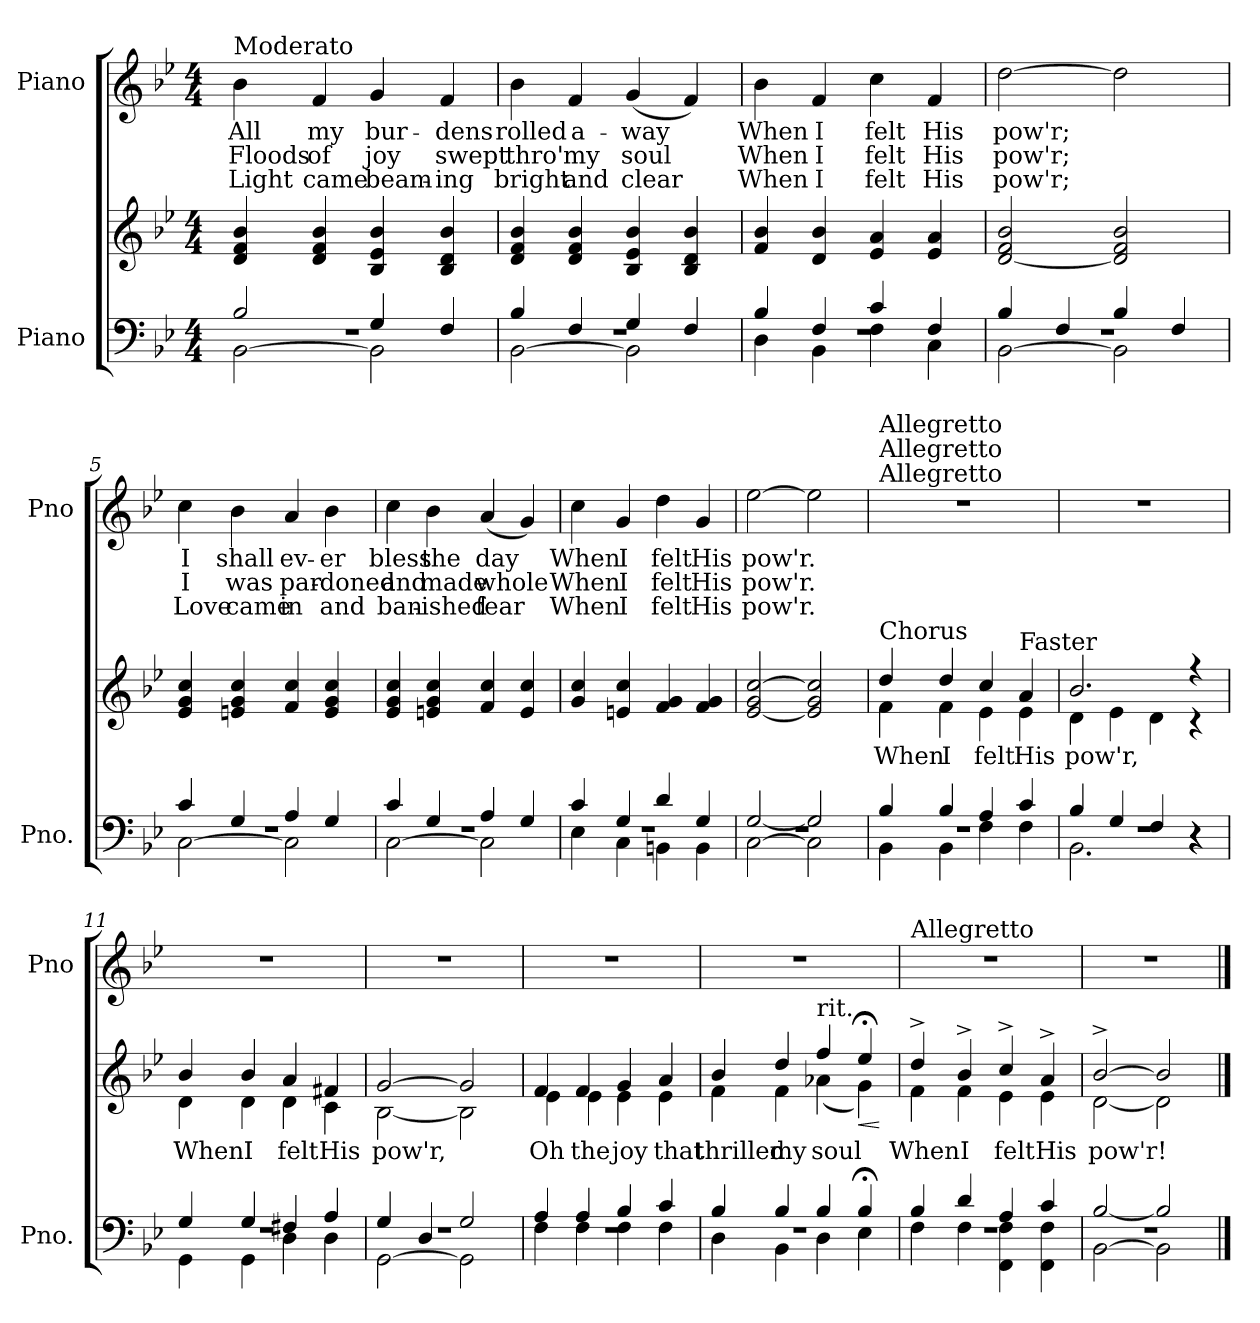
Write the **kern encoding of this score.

**kern	**kern	**text	**dynam	**kern	**text	**text	**text
*part2	*part2	*part2	*part2	*part1	*part1	*part1	*part1
*staff3	*staff2	*staff2	*staff2/3	*staff1	*staff1	*staff1	*staff1
*I"Piano	*	*	*	*I"Piano	*	*	*
*I'Pno.	*	*	*	*I'Pno	*	*	*
*clefF4	*clefG2	*	*	*clefG2	*	*	*
*k[b-e-]	*k[b-e-]	*	*	*k[b-e-]	*	*	*
*B-:	*B-:	*	*	*B-:	*	*	*
*M4/4	*M4/4	*	*	*M4/4	*	*	*
=1	=1	=1	=1	=1	=1	=1	=1
.	.	.	.	8qb-/yy	1.	2.	3.
*^	*	*	*	*	*	*	*
*	*^	*	*	*	*	*	*	*
!	!	!	!	!	!	!LO:TX:a:t=Moderato	!	!	!
1r	2B-/	[2BB-\	4d/ 4f/ 4b-/	.	.	4b-\	All	Floods	Light
.	.	.	4d/ 4f/ 4b-/	.	.	4f/	my	of	came
.	4G/	2BB-\]	4B-/ 4e-/ 4b-/	.	.	4g/	bur-	joy	beam-
.	4F/	.	4B-/ 4d/ 4b-/	.	.	4f/	dens	swept	ing
=2	=2	=2	=2	=2	=2	=2	=2	=2	=2
1r	4B-/	[2BB-\	4d/ 4f/ 4b-/	.	.	4b-\	rolled	thro'	bright
.	4F/	.	4d/ 4f/ 4b-/	.	.	4f/	a-	my	and
.	4G/	2BB-\]	4B-/ 4e-/ 4b-/	.	.	(4g/	way	soul	clear
.	4F/	.	4B-/ 4d/ 4b-/	.	.	4f/)	.	.	.
!!LO:LB:g=z
=3	=3	=3	=3	=3	=3	=3	=3	=3	=3
1r	4B-/	4D\	4f/ 4b-/	.	.	4b-\	When	When	When
.	4F/	4BB-\	4d/ 4b-/	.	.	4f/	I	I	I
.	4c/	4F\	4e-/ 4a/	.	.	4cc\	felt	felt	felt
.	4F/	4C\	4e-/ 4a/	.	.	4f/	His	His	His
=4	=4	=4	=4	=4	=4	=4	=4	=4	=4
1r	4B-/	[2BB-\	[2d/ 2f/ 2b-/	.	.	[2dd\	pow'r;	pow'r;	pow'r;
.	4F/	.	.	.	.	.	.	.	.
.	4B-/	2BB-\]	2d/] 2f/ 2b-/	.	.	2dd\]	.	.	.
.	4F/	.	.	.	.	.	.	.	.
=5	=5	=5	=5	=5	=5	=5	=5	=5	=5
1r	4c/	[2C\	4e-/ 4g/ 4cc/	.	.	4cc\	I	I	Love
.	4G/	.	4en/ 4g/ 4cc/	.	.	4b-\	shall	was	came
.	4A/	2C\]	4f/ 4cc/	.	.	4a/	ev-	par-	in
.	4G/	.	4e/ 4g/ 4cc/	.	.	4b-\	er	doned	and
!!LO:PB:g=z
=6	=6	=6	=6	=6	=6	=6	=6	=6	=6
1r	4c/	[2C\	4e-/ 4g/ 4cc/	.	.	4cc\	bless	and	ban-
.	4G/	.	4en/ 4g/ 4cc/	.	.	4b-\	the	made	ished
.	4A/	2C\]	4f/ 4cc/	.	.	(4a/	day	whole	fear
.	4G/	.	4e/ 4cc/	.	.	4g/)	.	.	.
=7	=7	=7	=7	=7	=7	=7	=7	=7	=7
1r	4c/	4E-\	4g/ 4cc/	.	.	4cc\	When	When	When
.	4G/	4C\	4en/ 4cc/	.	.	4g/	I	I	I
.	4d/	4BBn\	4f/ 4g/	.	.	4dd\	felt	felt	felt
.	4G/	4BB\	4f/ 4g/	.	.	4g/	His	His	His
=8	=8	=8	=8	=8	=8	=8	=8	=8	=8
1r	[2G/	[2C\	[2e-/ 2g/ [2cc/	.	.	[2ee-\	pow'r.	pow'r.	pow'r.
.	2G/]	2C\]	2e-/] 2g/ 2cc/]	.	.	2ee-\]	.	.	.
!!LO:LB:g=z
=9	=9	=9	=9	=9	=9	=9	=9	=9	=9
*	*	*	*^	*	*	*	*	*	*
!	!	!	!	!	!	!	!LO:TX:a:t=Allegretto	!	!	!
!	!	!	!	!	!	!	!LO:TX:a:t=Allegretto	!	!	!
!	!	!	!	!	!	!	!LO:TX:a:t=Allegretto	!	!	!
!	!	!	!LO:TX:a:t=Chorus	!	!	!	!	!	!	!
1r	4B-/	4BB-\	4dd/	4f\	When	.	1r	.	.	.
.	4B-/	4BB-\	4dd/	4f\	I	.	.	.	.	.
.	4A/	4F\	4cc/	4e-\	felt	.	.	.	.	.
!	!	!	!LO:TX:a:t=Faster	!	!	!	!	!	!	!
.	4c/	4F\	4a/	4e-\	His	.	.	.	.	.
=10	=10	=10	=10	=10	=10	=10	=10	=10	=10	=10
1r	4B-/	2.BB-\	2.b-/	4d\	pow'r,	.	1r	.	.	.
.	4G/	.	.	4e-\	.	.	.	.	.	.
.	4F/	.	.	4d\	.	.	.	.	.	.
.	4r	4r	4r	4r	.	.	.	.	.	.
=11	=11	=11	=11	=11	=11	=11	=11	=11	=11	=11
1r	4G/	4GG\	4b-/	4d\	When	.	1r	.	.	.
.	4G/	4GG\	4b-/	4d\	I	.	.	.	.	.
.	4F#X/	4D\	4a/	4d\	felt	.	.	.	.	.
.	4A/	4D\	4f#X/	4c\	His	.	.	.	.	.
!!LO:LB:g=z
=12	=12	=12	=12	=12	=12	=12	=12	=12	=12	=12
1r	4G/	[2GG\	[2g/	[2B-\	pow'r,	.	1r	.	.	.
.	4D/	.	.	.	.	.	.	.	.	.
.	2G/	2GG\]	2g/]	2B-\]	.	.	.	.	.	.
=13	=13	=13	=13	=13	=13	=13	=13	=13	=13	=13
1r	4A/	4F\	4f/	4e-\	Oh	.	1r	.	.	.
.	4A/	4F\	4f/	4e-\	the	.	.	.	.	.
.	4B-/	4F\	4g/	4e-\	joy	.	.	.	.	.
.	4c/	4F\	4a/	4e-\	that	.	.	.	.	.
=14	=14	=14	=14	=14	=14	=14	=14	=14	=14	=14
1r	4B-/	4D\	4b-/	4f\	thrilled	.	1r	.	.	.
.	4B-/	4BB-\	4dd/	4f\	my	.	.	.	.	.
!	!	!	!LO:TX:a:t=rit.	!	!	!	!	!	!	!
.	4B-/	4D\	4ff/	(4a-X\	soul	.	.	.	.	.
!	!	!	!	!	!	!LO:HP:b	!	!	!	!
.	4B-/	4E-;\	4ee-;</	4g\)	.	<	.	.	.	.
*v	*v	*v	*	*	*	*	*	*	*	*
*	*v	*v	*	*	*	*	*	*
.	.	.	[	.	.	.	.
!!LO:LB:g=z
=15	=15	=15	=15	=15	=15	=15	=15
*^	*^	*	*	*	*	*	*
*	*^	*	*	*	*	*	*	*	*
!	!	!	!	!	!	!	!LO:TX:a:t=Allegretto	!	!	!
1r	4B-/	4F\	4dd^/	4f\	When	.	1r	.	.	.
.	4d/	4F\	4b-^/	4f\	I	.	.	.	.	.
.	4A/	4FF\ 4F\	4cc^/	4e-\	felt	.	.	.	.	.
.	4c/	4FF\ 4F\	4a^/	4e-\	His	.	.	.	.	.
=16	=16	=16	=16	=16	=16	=16	=16	=16	=16	=16
1r	[2B-/	[2BB-\	[2b-^/	[2d\	pow'r!	.	1r	.	.	.
.	2B-/]	2BB-\]	2b-/]	2d\]	.	.	.	.	.	.
*v	*v	*v	*	*	*	*	*	*	*	*
*	*v	*v	*	*	*	*	*	*
==	==	==	==	==	==	==	==
*-	*-	*-	*-	*-	*-	*-	*-
